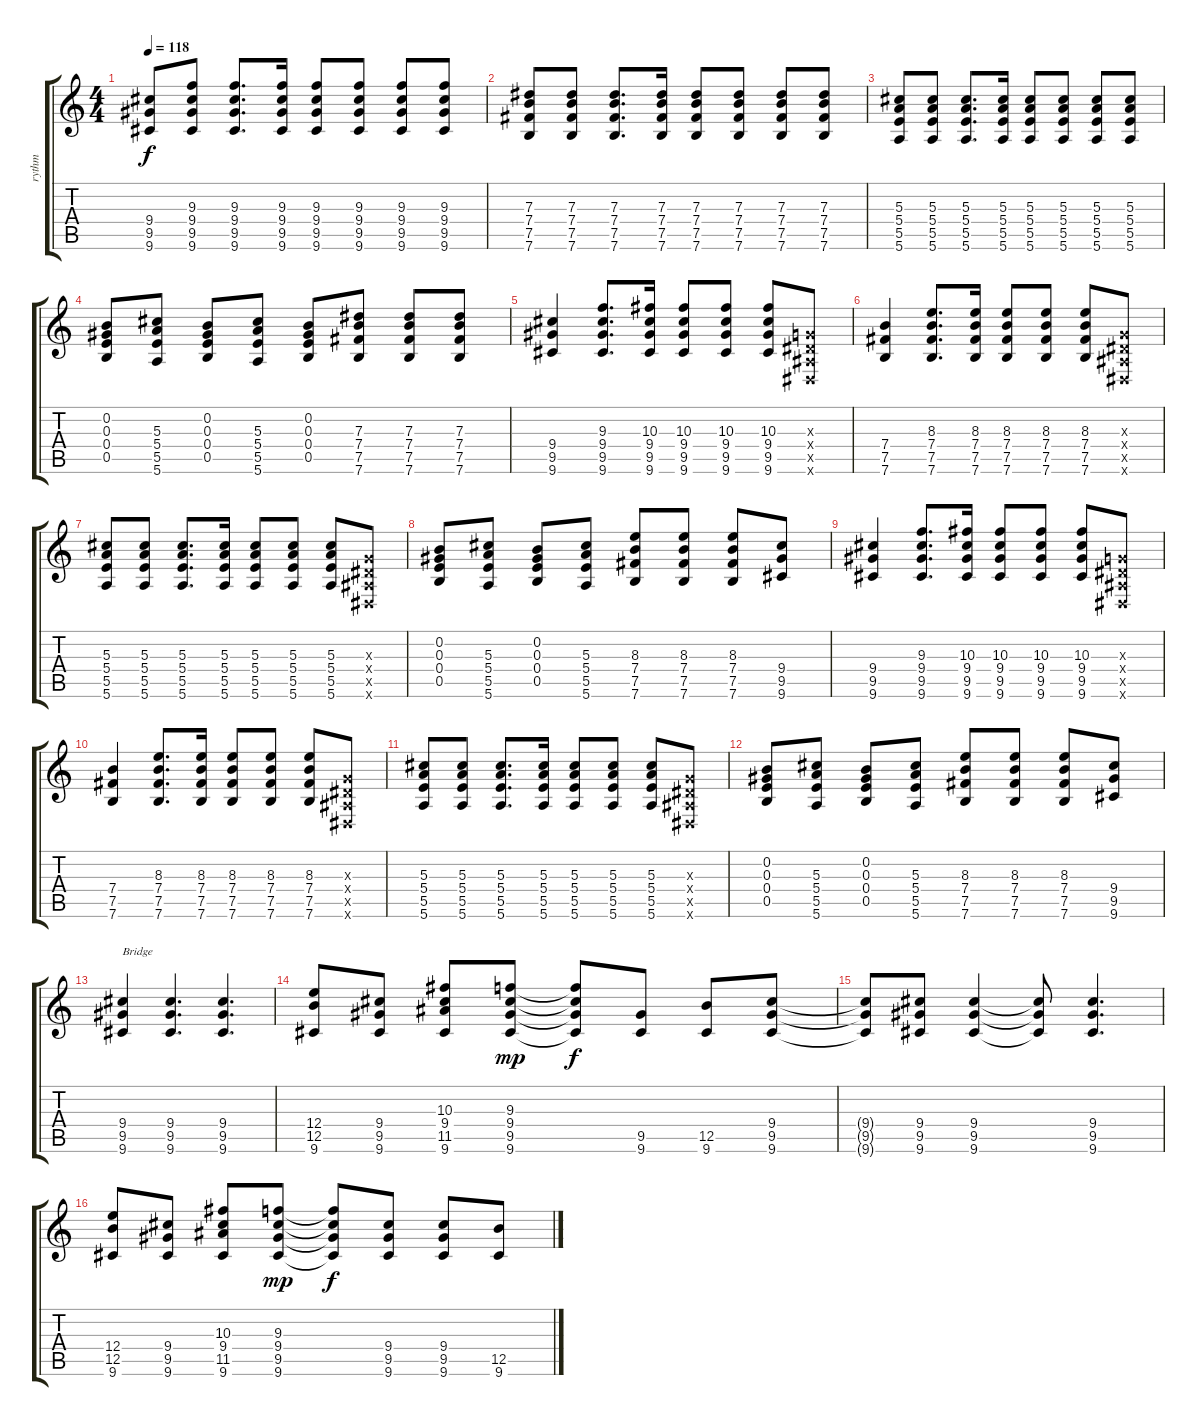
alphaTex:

\track ("rythm" "rythm") {instrument electricguitarclean}
\staff {score tabs}
\tuning (E4 B3 Ab3 E3 B2 E2) {hide}
\ts (4 4)
\tempo 118
\clef g2
\ks c
(9.4 9.5 9.6).8{dy f} (9.3 9.4 9.5 9.6).8 (9.3 9.4 9.5 9.6).8{d} (9.3 9.4 9.5 9.6).16 (9.3 9.4 9.5 9.6).8 (9.3 9.4 9.5 9.6).8 (9.3 9.4 9.5 9.6).8 (9.3 9.4 9.5 9.6).8 |
(7.3 7.4 7.5 7.6).8 (7.3 7.4 7.5 7.6).8 (7.3 7.4 7.5 7.6).8{d} (7.3 7.4 7.5 7.6).16 (7.3 7.4 7.5 7.6).8 (7.3 7.4 7.5 7.6).8 (7.3 7.4 7.5 7.6).8 (7.3 7.4 7.5 7.6).8 |
(5.3 5.4 5.5 5.6).8 (5.3 5.4 5.5 5.6).8 (5.3 5.4 5.5 5.6).8{d} (5.3 5.4 5.5 5.6).16 (5.3 5.4 5.5 5.6).8 (5.3 5.4 5.5 5.6).8 (5.3 5.4 5.5 5.6).8 (5.3 5.4 5.5 5.6).8 |
(0.2 0.3 0.4 0.5).8 (5.3 5.4 5.5 5.6).8 (0.2 0.3 0.4 0.5).8 (5.3 5.4 5.5 5.6).8 (0.2 0.3 0.4 0.5).8 (7.3 7.4 7.5 7.6).8 (7.3 7.4 7.5 7.6).8 (7.3 7.4 7.5 7.6).8 |
(9.4 9.5 9.6).4 (9.3 9.4 9.5 9.6).8{d} (10.3 9.4 9.5 9.6).16 (10.3 9.4 9.5 9.6).8 (10.3 9.4 9.5 9.6).8 (10.3 9.4 9.5 9.6).8 (-1.3{x} -1.4{x} -1.5{x} -1.6{x}).8 |
(7.4 7.5 7.6).4 (8.3 7.4 7.5 7.6).8{d} (8.3 7.4 7.5 7.6).16 (8.3 7.4 7.5 7.6).8 (8.3 7.4 7.5 7.6).8 (8.3 7.4 7.5 7.6).8 (-1.3{x} -1.4{x} -1.5{x} -1.6{x}).8 |
(5.3 5.4 5.5 5.6).8 (5.3 5.4 5.5 5.6).8 (5.3 5.4 5.5 5.6).8{d} (5.3 5.4 5.5 5.6).16 (5.3 5.4 5.5 5.6).8 (5.3 5.4 5.5 5.6).8 (5.3 5.4 5.5 5.6).8 (-1.3{x} -1.4{x} -1.5{x} -1.6{x}).8 |
(0.2 0.3 0.4 0.5).8 (5.3 5.4 5.5 5.6).8 (0.2 0.3 0.4 0.5).8 (5.3 5.4 5.5 5.6).8 (8.3 7.4 7.5 7.6).8 (8.3 7.4 7.5 7.6).8 (8.3 7.4 7.5 7.6).8 (9.4 9.5 9.6).8 |
(9.4 9.5 9.6).4 (9.3 9.4 9.5 9.6).8{d} (10.3 9.4 9.5 9.6).16 (10.3 9.4 9.5 9.6).8 (10.3 9.4 9.5 9.6).8 (10.3 9.4 9.5 9.6).8 (-1.3{x} -1.4{x} -1.5{x} -1.6{x}).8 |
(7.4 7.5 7.6).4 (8.3 7.4 7.5 7.6).8{d} (8.3 7.4 7.5 7.6).16 (8.3 7.4 7.5 7.6).8 (8.3 7.4 7.5 7.6).8 (8.3 7.4 7.5 7.6).8 (-1.3{x} -1.4{x} -1.5{x} -1.6{x}).8 |
(5.3 5.4 5.5 5.6).8 (5.3 5.4 5.5 5.6).8 (5.3 5.4 5.5 5.6).8{d} (5.3 5.4 5.5 5.6).16 (5.3 5.4 5.5 5.6).8 (5.3 5.4 5.5 5.6).8 (5.3 5.4 5.5 5.6).8 (-1.3{x} -1.4{x} -1.5{x} -1.6{x}).8 |
(0.2 0.3 0.4 0.5).8 (5.3 5.4 5.5 5.6).8 (0.2 0.3 0.4 0.5).8 (5.3 5.4 5.5 5.6).8 (8.3 7.4 7.5 7.6).8 (8.3 7.4 7.5 7.6).8 (8.3 7.4 7.5 7.6).8 (9.4 9.5 9.6).8 |
(9.4 9.5 9.6).4{txt "Bridge"} (9.4 9.5 9.6).4{d} (9.4 9.5 9.6).4{d} |
(12.4 12.5 9.6).8 (9.4 9.5 9.6).8 (10.3 9.4 11.5 9.6).8 (9.3 9.4 9.5 9.6).8{dy mp} (9.3{t} 9.4{t} 9.5{t} 9.6{t}).8{dy f} (9.5 9.6).8 (12.5 9.6).8 (9.4 9.5 9.6).8 |
(9.4{t} 9.5{t} 9.6{t}).8 (9.4 9.5 9.6).8 (9.4 9.5 9.6).4 (9.4{t} 9.5{t} 9.6{t}).8 (9.4 9.5 9.6).4{d} |
(12.4 12.5 9.6).8 (9.4 9.5 9.6).8 (10.3 9.4 11.5 9.6).8 (9.3 9.4 9.5 9.6).8{dy mp} (9.3{t} 9.4{t} 9.5{t} 9.6{t}).8{dy f} (9.4 9.5 9.6).8 (9.4 9.5 9.6).8 (12.5 9.6).8
